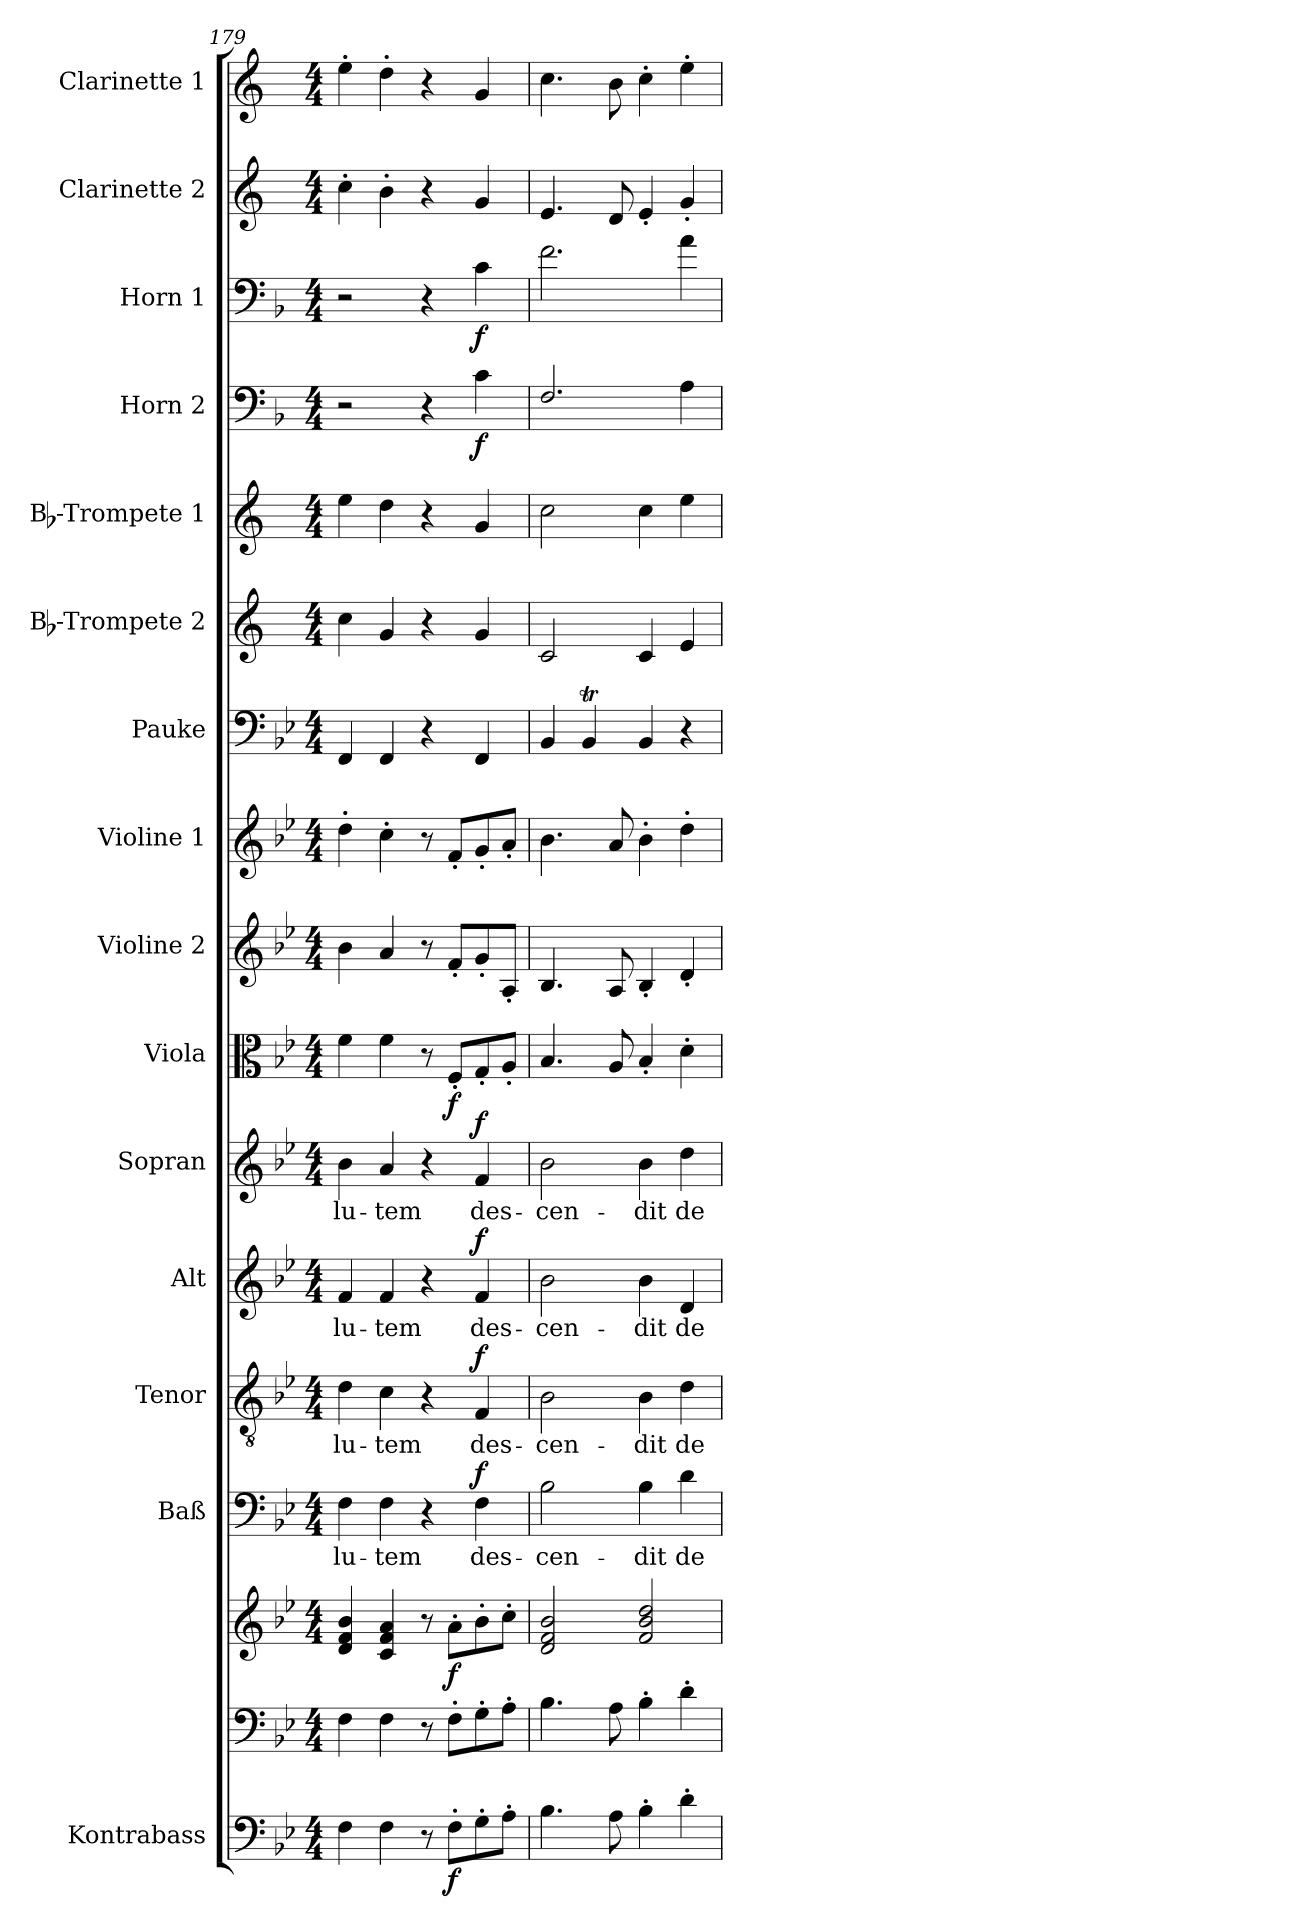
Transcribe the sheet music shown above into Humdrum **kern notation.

**kern	**dynam	**kern	**kern	**dynam	**kern	**text	**dynam	**kern	**text	**dynam	**kern	**text	**dynam	**kern	**text	**dynam	**kern	**dynam	**kern	**kern	**kern	**kern	**kern	**kern	**dynam	**kern	**dynam	**kern	**kern
*part16	*part16	*part15	*part15	*part15	*part14	*part14	*part14	*part13	*part13	*part13	*part12	*part12	*part12	*part11	*part11	*part11	*part10	*part10	*part9	*part8	*part7	*part6	*part5	*part4	*part4	*part3	*part3	*part2	*part1
*staff17	*staff17	*staff16	*staff15	*staff15/16	*staff14	*staff14	*staff14	*staff13	*staff13	*staff13	*staff12	*staff12	*staff12	*staff11	*staff11	*staff11	*staff10	*staff10	*staff9	*staff8	*staff7	*staff6	*staff5	*staff4	*staff4	*staff3	*staff3	*staff2	*staff1
*I"Kontrabass	*	*	*	*	*I"Baß	*	*	*I"Tenor	*	*	*I"Alt	*	*	*I"Sopran	*	*	*I"Viola	*	*I"Violine 2	*I"Violine 1	*I"Pauke	*I"Bb-Trompete 2	*I"Bb-Trompete 1	*I"Horn 2	*	*I"Horn 1	*	*I"Clarinette 2	*I"Clarinette 1
*I'Kb.	*	*	*	*	*I'Baß	*	*	*I'Ten	*	*	*I'Alt	*	*	*I'Sop	*	*	*I'Vla.	*	*I'Vln. 2	*I'Vln. 1	*I'Pk.	*I'Bb Trp. 2	*I'Bb Trp. 1	*I'Hrn. 2	*	*I'Hrn. 1	*	*I'Cl. 2	*I'Cl. 1
!!LO:PB:g=z
*clefF4	*	*clefF4	*clefG2	*	*clefF4	*	*	*clefGv2	*	*	*clefG2	*	*	*clefG2	*	*	*clefC3	*	*clefG2	*clefG2	*clefF4	*clefG2	*clefG2	*clefF4	*	*clefF4	*	*clefG2	*clefG2
*ITrd7c12	*	*	*	*	*	*	*	*	*	*	*	*	*	*	*	*	*	*	*	*	*	*ITrd1c2	*ITrd1c2	*ITrd4c7	*	*ITrd4c7	*	*ITrd1c2	*ITrd1c2
*k[b-e-]	*	*k[b-e-]	*k[b-e-]	*	*k[b-e-]	*	*	*k[b-e-]	*	*	*k[b-e-]	*	*	*k[b-e-]	*	*	*k[b-e-]	*	*k[b-e-]	*k[b-e-]	*k[b-e-]	*k[b-e-]	*k[b-e-]	*k[b-e-]	*	*k[b-e-]	*	*k[b-e-]	*k[b-e-]
*B-:	*	*B-:	*B-:	*	*B-:	*	*	*B-:	*	*	*B-:	*	*	*B-:	*	*	*B-:	*	*B-:	*B-:	*B-:	*B-:	*B-:	*B-:	*	*B-:	*	*B-:	*B-:
*M4/4	*	*M4/4	*M4/4	*	*M4/4	*	*	*M4/4	*	*	*M4/4	*	*	*M4/4	*	*	*M4/4	*	*M4/4	*M4/4	*M4/4	*M4/4	*M4/4	*M4/4	*	*M4/4	*	*M4/4	*M4/4
=179	=179	=179	=179	=179	=179	=179	=179	=179	=179	=179	=179	=179	=179	=179	=179	=179	=179	=179	=179	=179	=179	=179	=179	=179	=179	=179	=179	=179	=179
!	!	!	!	!	!	!LO:LY:b	!	!	!LO:LY:b	!	!	!LO:LY:b	!	!	!LO:LY:b	!	!	!	!	!	!	!	!	!	!	!	!	!	!
4FF\	.	4F\	4d/ 4f/ 4b-/	.	4F\	-lu-	.	4d\	-lu-	.	4f/	-lu-	.	4b-\	-lu-	.	4f\	.	4b-\	4dd'>\	4FF/	4b-\	4dd\	2r	.	2r	.	4b-'>\	4dd'>\
!	!	!	!	!	!	!LO:LY:b	!	!	!LO:LY:b	!	!	!LO:LY:b	!	!	!LO:LY:b	!	!	!	!	!	!	!	!	!	!	!	!	!	!
4FF\	.	4F\	4c/ 4f/ 4a/	.	4F\	-tem	.	4c\	-tem	.	4f/	-tem	.	4a/	-tem	.	4f\	.	4a/	4cc'>\	4FF/	4f/	4cc\	.	.	.	.	4a'>\	4cc'>\
8r	.	8r	8r	.	4r	.	.	4r	.	.	4r	.	.	4r	.	.	8r	.	8r	8r	4r	4r	4r	4r	.	4r	.	4r	4r
!	!LO:DY:b	!	!	!LO:DY:b	!	!	!	!	!	!	!	!	!	!	!	!	!	!LO:DY:b	!	!	!	!	!	!	!	!	!	!	!
8FF'>\L	f	8F'>\L	8a'>\L	f	.	.	.	.	.	.	.	.	.	.	.	.	8F'</L	f	8f'</L	8f'</L	.	.	.	.	.	.	.	.	.
!	!	!	!	!	!	!LO:LY:b	!LO:DY:a	!	!LO:LY:b	!LO:DY:a	!	!LO:LY:b	!LO:DY:a	!	!LO:LY:b	!LO:DY:a	!	!	!	!	!	!	!	!	!LO:DY:b	!	!LO:DY:b	!	!
8GG'>\	.	8G'>\	8b-'>\	.	4F\	des-	f	4F/	des-	f	4f/	des-	f	4f/	des-	f	8G'</	.	8g'</	8g'</	4FF/	4f/	4f/	4F\	f	4F\	f	4f/	4f/
8AA'>\J	.	8A'>\J	8cc'>\J	.	.	.	.	.	.	.	.	.	.	.	.	.	8A'</J	.	8A'</J	8a'</J	.	.	.	.	.	.	.	.	.
=180	=180	=180	=180	=180	=180	=180	=180	=180	=180	=180	=180	=180	=180	=180	=180	=180	=180	=180	=180	=180	=180	=180	=180	=180	=180	=180	=180	=180	=180
!	!	!	!	!	!	!LO:LY:b	!	!	!LO:LY:b	!	!	!LO:LY:b	!	!	!LO:LY:b	!	!	!	!	!	!	!	!	!	!	!	!	!	!
4.BB-\	.	4.B-\	2d/ 2f/ 2b-/	.	2B-\	-cen-	.	2B-\	-cen-	.	2b-\	-cen-	.	2b-\	-cen-	.	4.B-/	.	4.B-/	4.b-\	4BB-/	2B-/	2b-\	2.BB-/	.	2.B-\	.	4.d/	4.b-\
.	.	.	.	.	.	.	.	.	.	.	.	.	.	.	.	.	.	.	.	.	4BB-T/	.	.	.	.	.	.	.	.
8AA\	.	8A\	.	.	.	.	.	.	.	.	.	.	.	.	.	.	8A/	.	8A/	8a/	.	.	.	.	.	.	.	8c/	8a\
!	!	!	!	!	!	!LO:LY:b	!	!	!LO:LY:b	!	!	!LO:LY:b	!	!	!LO:LY:b	!	!	!	!	!	!	!	!	!	!	!	!	!	!
4BB-'>\	.	4B-'>\	2f/ 2b-/ 2dd/	.	4B-\	-dit	.	4B-\	-dit	.	4b-\	-dit	.	4b-\	-dit	.	4B-'</	.	4B-'</	4b-'>\	4BB-/	4B-/	4b-\	.	.	.	.	4d'</	4b-'>\
!	!	!	!	!	!	!LO:LY:b	!	!	!LO:LY:b	!	!	!LO:LY:b	!	!	!LO:LY:b	!	!	!	!	!	!	!	!	!	!	!	!	!	!
4D'>\	.	4d'>\	.	.	4d\	de	.	4d\	de	.	4d/	de	.	4dd\	de	.	4d'>\	.	4d'</	4dd'>\	4r	4d/	4dd\	4D\	.	4d\	.	4f'</	4dd'>\
=	=	=	=	=	=	=	=	=	=	=	=	=	=	=	=	=	=	=	=	=	=	=	=	=	=	=	=	=	=
*-	*-	*-	*-	*-	*-	*-	*-	*-	*-	*-	*-	*-	*-	*-	*-	*-	*-	*-	*-	*-	*-	*-	*-	*-	*-	*-	*-	*-	*-
